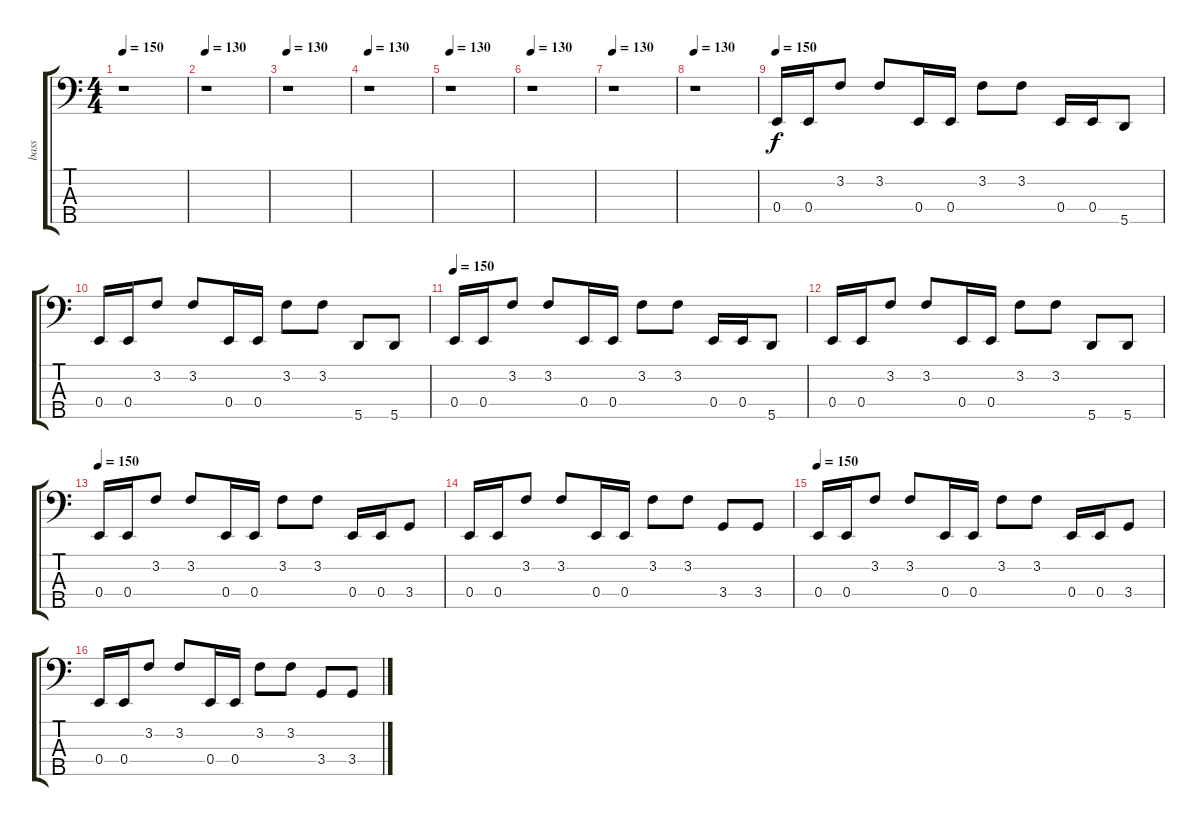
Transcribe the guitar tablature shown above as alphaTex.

\track ("bass" "bass") {instrument slapbass1}
\staff {score tabs}
\tuning (G2 D2 A1 E1 A0) {hide}
\ts (4 4)
\tempo 150
\tempo 130
\tempo 150
\clef f4
\ks c
r.1{dy f instrument slapbass1} |
\tempo 130
r.1 |
\tempo 130
r.1 |
\tempo 130
r.1 |
\tempo 130
r.1 |
\tempo 130
r.1 |
\tempo 130
r.1 |
\tempo 130
r.1 |
\tempo 150
0.4.16 0.4.16 3.2.8 3.2.8 0.4.16 0.4.16 3.2.8 3.2.8 0.4.16 0.4.16 5.5.8 |
0.4.16 0.4.16 3.2.8 3.2.8 0.4.16 0.4.16 3.2.8 3.2.8 5.5.8 5.5.8 |
\tempo 150
0.4.16 0.4.16 3.2.8 3.2.8 0.4.16 0.4.16 3.2.8 3.2.8 0.4.16 0.4.16 5.5.8 |
0.4.16 0.4.16 3.2.8 3.2.8 0.4.16 0.4.16 3.2.8 3.2.8 5.5.8 5.5.8 |
\tempo 150
0.4.16 0.4.16 3.2.8 3.2.8 0.4.16 0.4.16 3.2.8 3.2.8 0.4.16 0.4.16 3.4.8 |
0.4.16 0.4.16 3.2.8 3.2.8 0.4.16 0.4.16 3.2.8 3.2.8 3.4.8 3.4.8 |
\tempo 150
0.4.16 0.4.16 3.2.8 3.2.8 0.4.16 0.4.16 3.2.8 3.2.8 0.4.16 0.4.16 3.4.8 |
0.4.16 0.4.16 3.2.8 3.2.8 0.4.16 0.4.16 3.2.8 3.2.8 3.4.8 3.4.8
